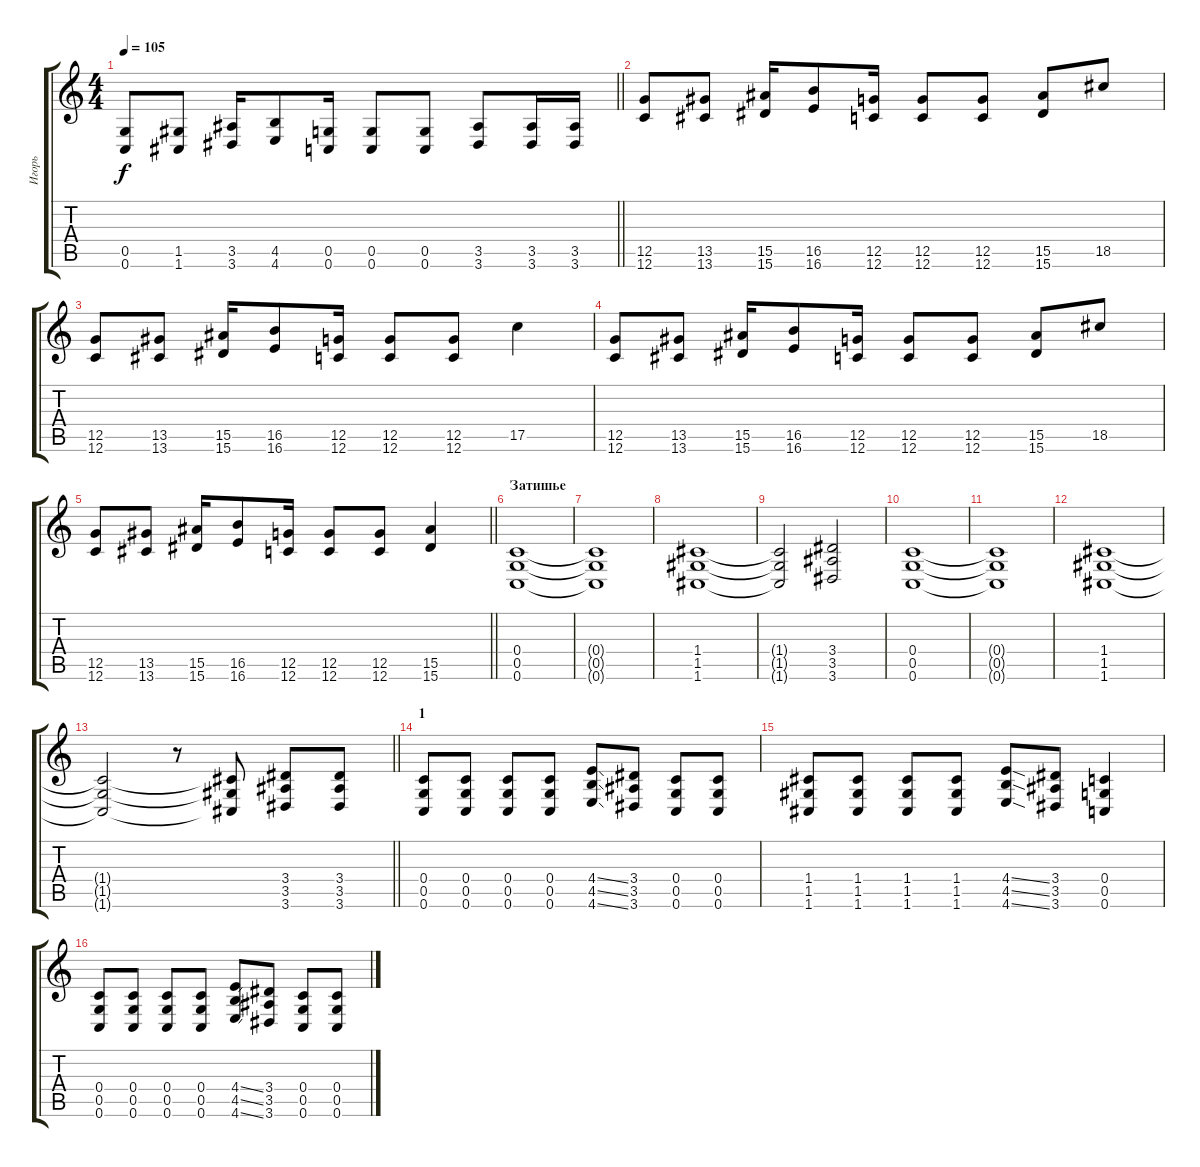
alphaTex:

\track ("Игорь" "Игорь") {instrument distortionguitar}
\staff {score tabs}
\tuning (D4 A3 F3 C3 G2 C2) {hide}
\ts (4 4)
\tempo 105
\clef g2
\barLineRight lightlight
\ks c
(0.5 0.6).8{dy f} (1.5 1.6).8 (3.5 3.6).16 (4.5 4.6).8 (0.5 0.6).16 (0.5 0.6).8 (0.5 0.6).8 (3.5 3.6).8 (3.5 3.6).16 (3.5 3.6).16 |
(12.5 12.6).8 (13.5 13.6).8 (15.5 15.6).16 (16.5 16.6).8 (12.5 12.6).16 (12.5 12.6).8 (12.5 12.6).8 (15.5 15.6).8 18.5.8 |
(12.5 12.6).8 (13.5 13.6).8 (15.5 15.6).16 (16.5 16.6).8 (12.5 12.6).16 (12.5 12.6).8 (12.5 12.6).8 17.5.4 |
(12.5 12.6).8 (13.5 13.6).8 (15.5 15.6).16 (16.5 16.6).8 (12.5 12.6).16 (12.5 12.6).8 (12.5 12.6).8 (15.5 15.6).8 18.5.8 |
\barLineRight lightlight
(12.5 12.6).8 (13.5 13.6).8 (15.5 15.6).16 (16.5 16.6).8 (12.5 12.6).16 (12.5 12.6).8 (12.5 12.6).8 (15.5 15.6).4 |
\section ("" "Затишье")
(0.4 0.5 0.6).1 |
(0.4{t} 0.5{t} 0.6{t}).1 |
(1.4 1.5 1.6).1 |
(1.4{t} 1.5{t} 1.6{t}).2 (3.4 3.5 3.6).2 |
(0.4 0.5 0.6).1 |
(0.4{t} 0.5{t} 0.6{t}).1 |
(1.4 1.5 1.6).1 |
\barLineRight lightlight
(1.4{t} 1.5{t} 1.6{t}).2 r.8 (1.4{t} 1.5{t} 1.6{t}).8 (3.4 3.5 3.6).8 (3.4 3.5 3.6).8 |
\section ("" "1")
(0.4 0.5 0.6).8 (0.4 0.5 0.6).8 (0.4 0.5 0.6).8 (0.4 0.5 0.6).8 (4.4{ss} 4.5{ss} 4.6{ss}).8 (3.4 3.5 3.6).8 (0.4 0.5 0.6).8 (0.4 0.5 0.6).8 |
(1.4 1.5 1.6).8 (1.4 1.5 1.6).8 (1.4 1.5 1.6).8 (1.4 1.5 1.6).8 (4.4{ss} 4.5{ss} 4.6{ss}).8 (3.4 3.5 3.6).8 (0.4 0.5 0.6).4 |
(0.4 0.5 0.6).8 (0.4 0.5 0.6).8 (0.4 0.5 0.6).8 (0.4 0.5 0.6).8 (4.4{ss} 4.5{ss} 4.6{ss}).8 (3.4 3.5 3.6).8 (0.4 0.5 0.6).8 (0.4 0.5 0.6).8
